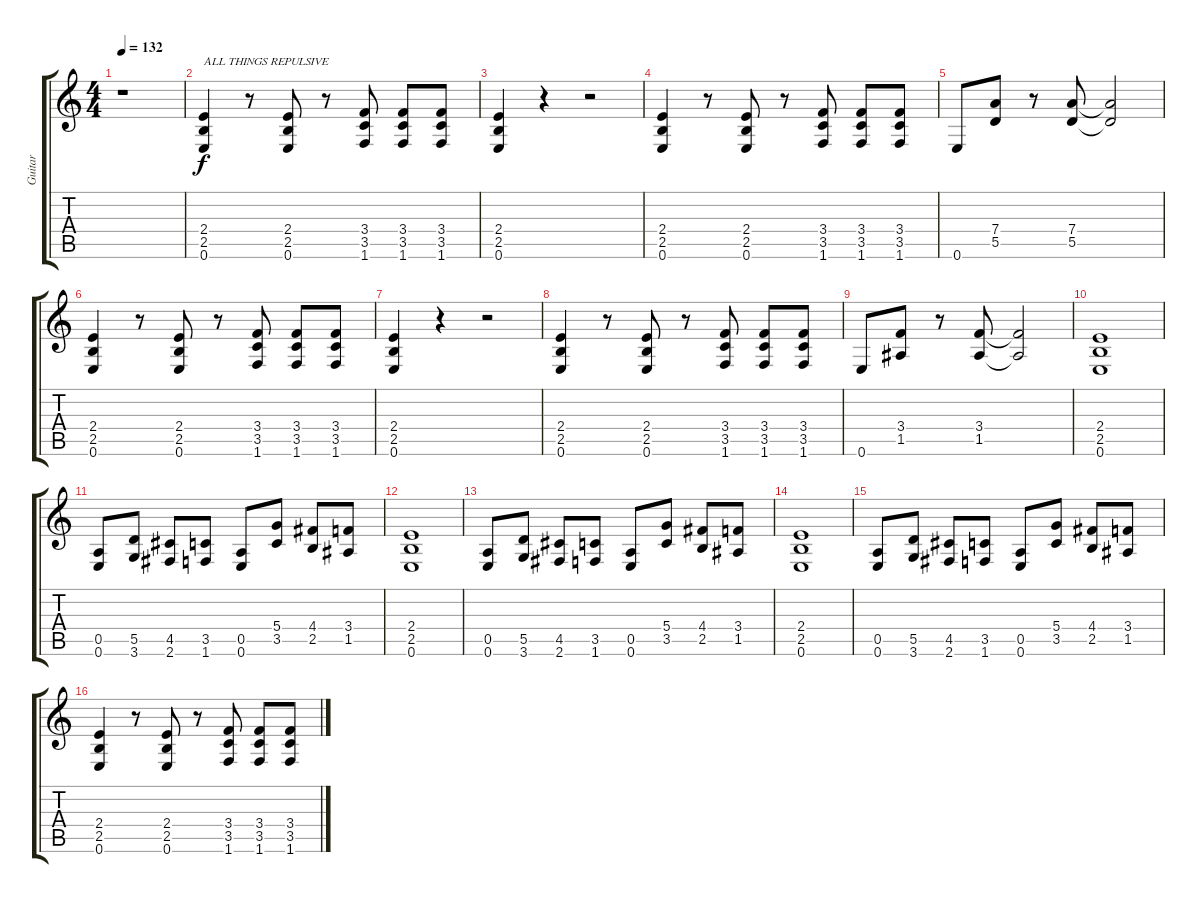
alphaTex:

\track ("Guitar" "Guitar") {instrument distortionguitar}
\staff {score tabs}
\tuning (E4 B3 G3 D3 A2 E2) {hide}
\ts (4 4)
\tempo 132
\clef g2
\ks c
r.1{dy f} |
(2.4 2.5 0.6).4{txt "ALL THINGS REPULSIVE"} r.8 (2.4 2.5 0.6).8 r.8 (3.4 3.5 1.6).8 (3.4 3.5 1.6).8 (3.4 3.5 1.6).8 |
(2.4 2.5 0.6).4 r.4 r.2 |
(2.4 2.5 0.6).4 r.8 (2.4 2.5 0.6).8 r.8 (3.4 3.5 1.6).8 (3.4 3.5 1.6).8 (3.4 3.5 1.6).8 |
0.6.8 (7.4 5.5).8 r.8 (7.4 5.5).8 (7.4{t} 5.5{t}).2 |
(2.4 2.5 0.6).4 r.8 (2.4 2.5 0.6).8 r.8 (3.4 3.5 1.6).8 (3.4 3.5 1.6).8 (3.4 3.5 1.6).8 |
(2.4 2.5 0.6).4 r.4 r.2 |
(2.4 2.5 0.6).4 r.8 (2.4 2.5 0.6).8 r.8 (3.4 3.5 1.6).8 (3.4 3.5 1.6).8 (3.4 3.5 1.6).8 |
0.6.8 (3.4 1.5).8 r.8 (3.4 1.5).8 (3.4{t} 1.5{t}).2 |
(2.4 2.5 0.6).1 |
(0.5 0.6).8 (5.5 3.6).8 (4.5 2.6).8 (3.5 1.6).8 (0.5 0.6).8 (5.4 3.5).8 (4.4 2.5).8 (3.4 1.5).8 |
(2.4 2.5 0.6).1 |
(0.5 0.6).8 (5.5 3.6).8 (4.5 2.6).8 (3.5 1.6).8 (0.5 0.6).8 (5.4 3.5).8 (4.4 2.5).8 (3.4 1.5).8 |
(2.4 2.5 0.6).1 |
(0.5 0.6).8 (5.5 3.6).8 (4.5 2.6).8 (3.5 1.6).8 (0.5 0.6).8 (5.4 3.5).8 (4.4 2.5).8 (3.4 1.5).8 |
(2.4 2.5 0.6).4 r.8 (2.4 2.5 0.6).8 r.8 (3.4 3.5 1.6).8 (3.4 3.5 1.6).8 (3.4 3.5 1.6).8
